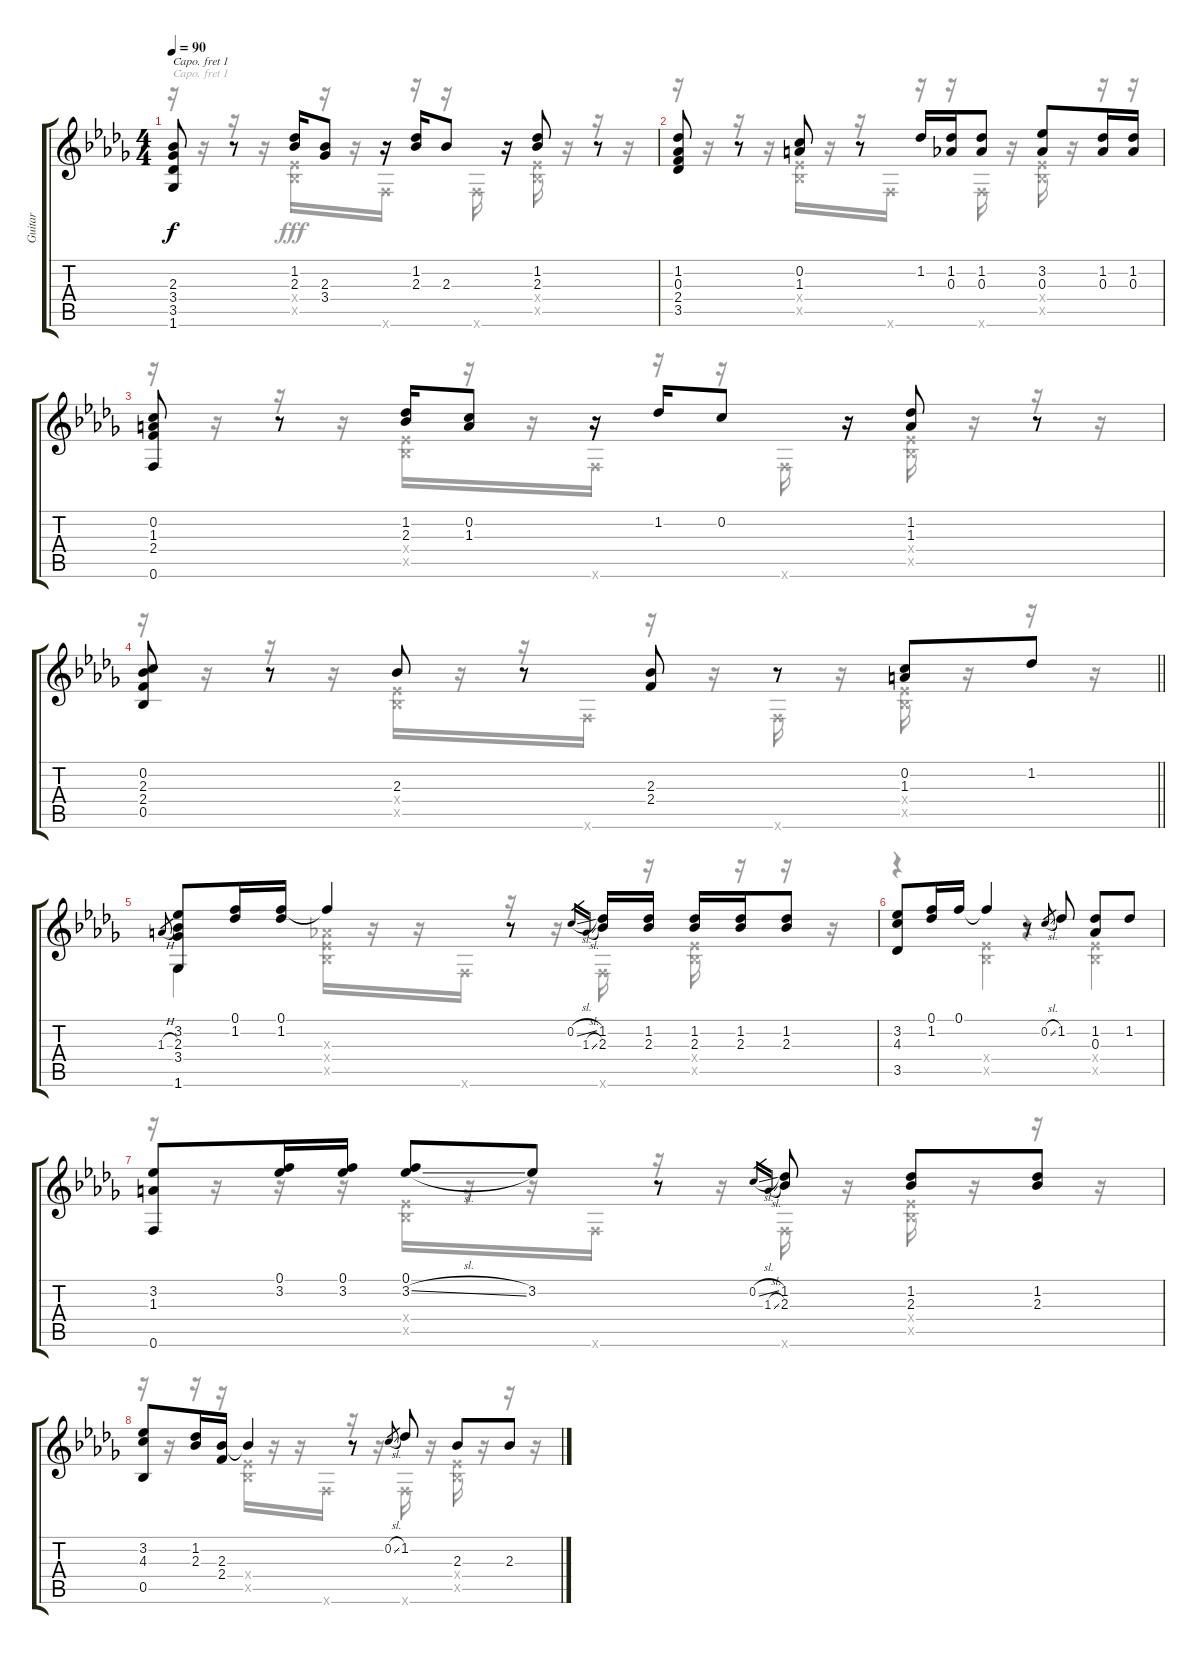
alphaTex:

\track ("Guitar" "Guitar") {instrument acousticguitarsteel}
\staff {score tabs}
\capo 1
\tuning (E4 B3 G3 D3 A2 E2) {hide}
\voice
\ts (4 4)
\tempo 90
\clef g2
\ks db
(2.3 3.4 3.5 1.6).8{dy f} r.8 (1.2 2.3).16 (2.3 3.4).8 r.16 (1.2 2.3).16 2.3.8 r.16 (1.2 2.3).8 r.8 |
(1.2 0.3 2.4 3.5).8 r.8 (0.2 1.3).8 r.8 1.2.16 (1.2 0.3).16 (1.2 0.3).8 (3.2 0.3).8 (1.2 0.3).16 (1.2 0.3).16 |
(0.2 1.3 2.4 0.6).8 r.8 (1.2 2.3).16 (0.2 1.3).8 r.16 1.2.16 0.2.8 r.16 (1.2 1.3).8 r.8 |
\barLineRight lightlight
(0.2 2.3 2.4 0.5).8 r.8 2.3.8 r.8 (2.3 2.4).8 r.8 (0.2 1.3).8 1.2.8 |
1.3{h}.8{gr} (3.2 2.3 3.4 1.6).8 (0.1 1.2).16 (0.1 1.2).16 0.1{t}.4 r.8 0.2{sl}.16{gr} 1.3{sl}.16{gr} (1.2 2.3).16 (1.2 2.3).16 (1.2 2.3).16 (1.2 2.3).16 (1.2 2.3).8 |
(3.2 4.3 3.5).8 (0.1 1.2).16 0.1.16 0.1{t}.4 r.8 0.2{sl}.8{gr} 1.2.8 (1.2 0.3).8 1.2.8 |
(3.2 1.3 0.6).8 (0.1 3.2).16 (0.1 3.2).16 (0.1 3.2{sl}).8 3.2.8 r.8 0.2{sl}.16{gr} 1.3{sl}.16{gr} (1.2 2.3).8 (1.2 2.3).8 (1.2 2.3).8 |
(3.2 4.3 0.5).8 (1.2 2.3).16 (2.3 2.4).16 2.3{t}.4 r.8 0.2{sl}.8{gr} 1.2.8 2.3.8 2.3.8
\voice
\clef g2
\ottava regular
\simile none
\ks db
r.16{dy fff} r.16 r.16 r.16 (0.4{x} 0.5{x}).16 r.16 r.16 0.6{x}.16 r.16 r.16 0.6{x}.16 r.16 (0.4{x} 0.5{x}).16 r.16 r.16 r.16 |
r.16 r.16 r.16 r.16 (0.4{x} 0.5{x}).16 r.16 r.16 0.6{x}.16 r.16 r.16 0.6{x}.16 r.16 (0.4{x} 0.5{x}).16 r.16 r.16 r.16 |
r.16 r.16 r.16 r.16 (0.4{x} 0.5{x}).16 r.16 r.16 0.6{x}.16 r.16 r.16 0.6{x}.16 r.16 (0.4{x} 0.5{x}).16 r.16 r.16 r.16 |
\barLineRight lightlight
r.16 r.16 r.16 r.16 (0.4{x} 0.5{x}).16 r.16 r.16 0.6{x}.16 r.16 r.16 0.6{x}.16 r.16 (0.4{x} 0.5{x}).16 r.16 r.16 r.16 |
1.6.4 (0.3{x} 0.4{x} 0.5{x}).16 r.16 r.16 0.6{x}.16 r.16 r.16 0.6{x}.16 r.16 (0.4{x} 0.5{x}).16 r.16 r.16 r.16 |
r.4 (0.4{x} 0.5{x}).4 r.4 (0.4{x} 0.5{x}).4 |
r.16 r.16 r.16 r.16 (0.4{x} 0.5{x}).16 r.16 r.16 0.6{x}.16 r.16 r.16 0.6{x}.16 r.16 (0.4{x} 0.5{x}).16 r.16 r.16 r.16 |
r.16 r.16 r.16 r.16 (0.4{x} 0.5{x}).16 r.16 r.16 0.6{x}.16 r.16 r.16 0.6{x}.16 r.16 (0.4{x} 0.5{x}).16 r.16 r.16 r.16
